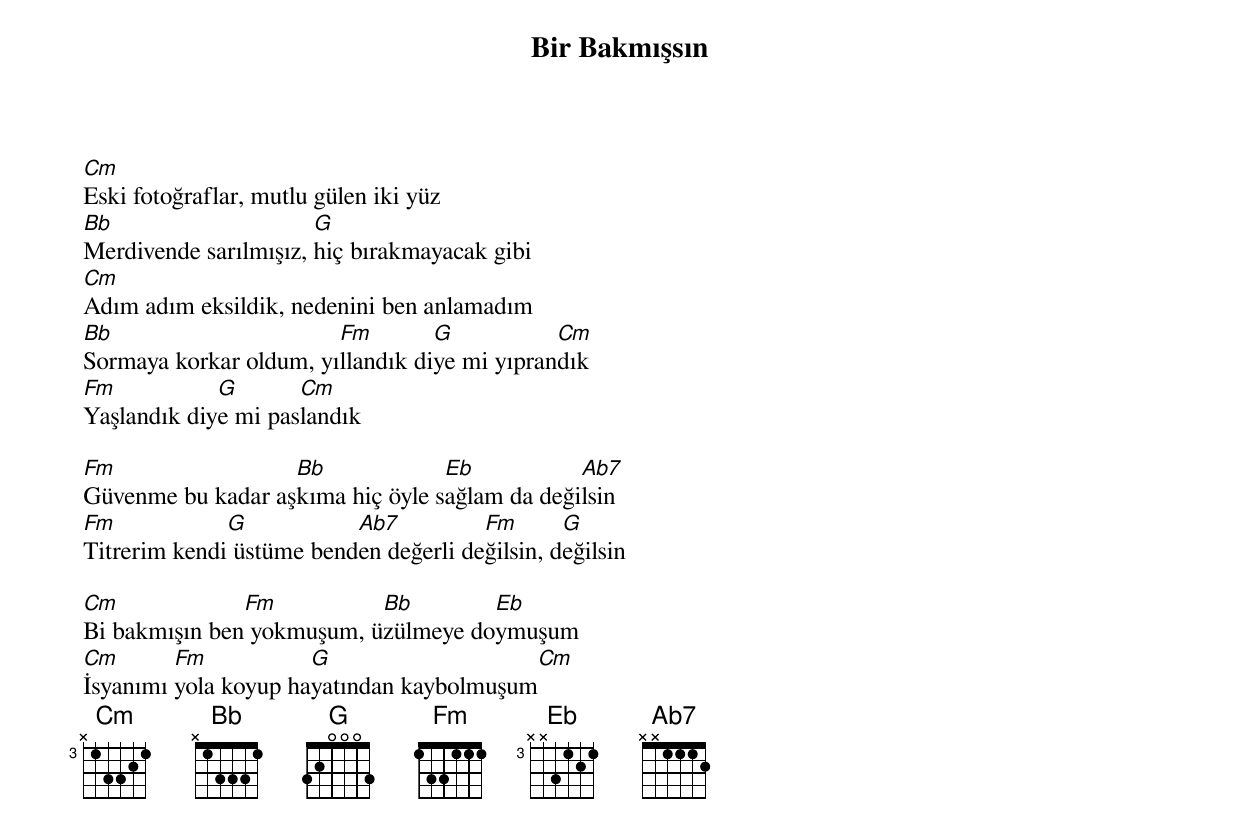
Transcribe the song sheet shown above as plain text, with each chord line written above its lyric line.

{title: Bir Bakmışsın}
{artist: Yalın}

Cm
Eski fotoğraflar, mutlu gülen iki yüz
Bb                     G
Merdivende sarılmışız, hiç bırakmayacak gibi
Cm
Adım adım eksildik, nedenini ben anlamadım
Bb                      Fm        G           Cm
Sormaya korkar oldum, yıllandık diye mi yıprandık
Fm           G       Cm
Yaşlandık diye mi paslandık

Fm                 Bb             Eb           Ab7
Güvenme bu kadar aşkıma hiç öyle sağlam da değilsin
Fm            G           Ab7          Fm       G
Titrerim kendi üstüme benden değerli değilsin, değilsin

Cm             Fm          Bb        Eb
Bi bakmışın ben yokmuşum, üzülmeye doymuşum
Cm       Fm           G                     Cm
İsyanımı yola koyup hayatından kaybolmuşum
